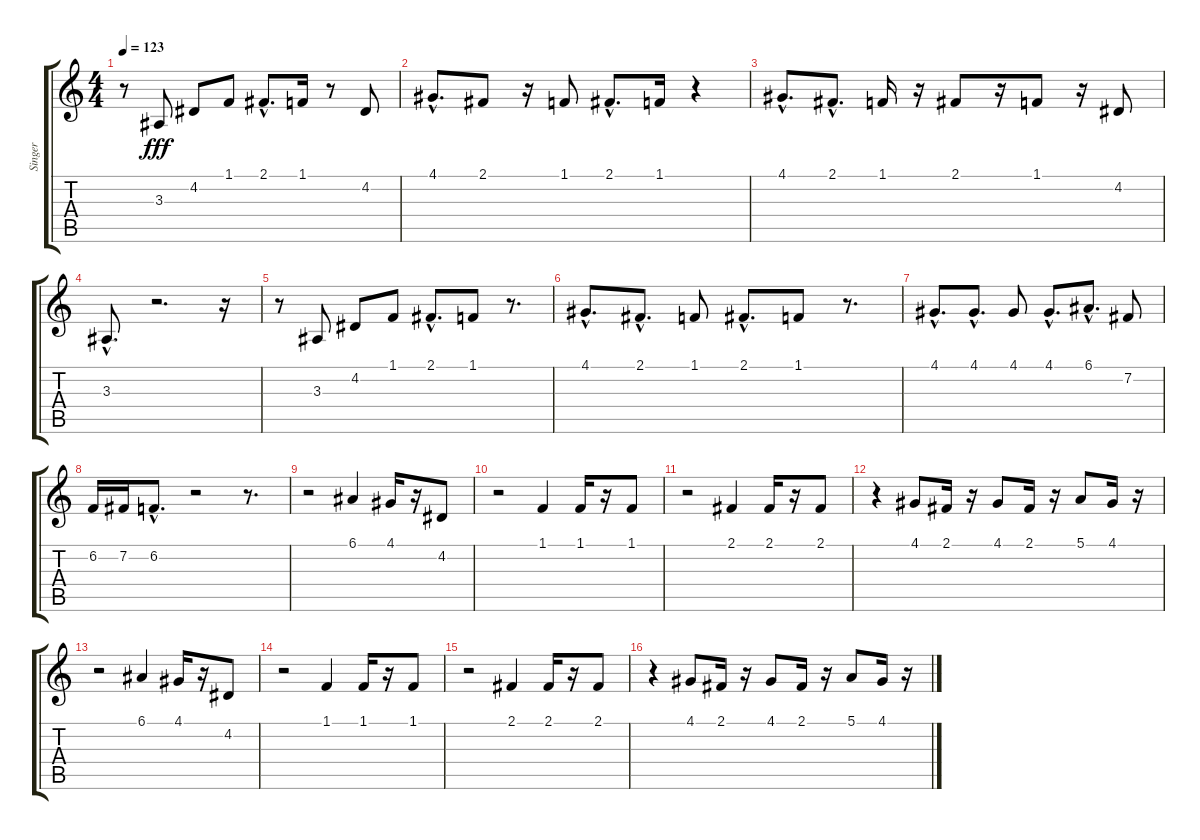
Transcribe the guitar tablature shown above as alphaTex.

\track ("Singer" "Singer") {instrument panflute}
\staff {score tabs}
\tuning (E4 B3 G3 D3 A2 E2) {hide}
\ts (4 4)
\tempo 123
\clef g2
\ks c
r.8{dy fff} 3.3.8 4.2.8 1.1.8 2.1{hac}.8{d} 1.1.16 r.8 4.2.8 |
4.1{hac}.8{d} 2.1.8 r.16 1.1.8 2.1{hac}.8{d} 1.1.16 r.4 |
4.1{hac}.8{d} 2.1{hac}.8{d} 1.1.16 r.16 2.1.8 r.16 1.1.8 r.16 4.2.8 |
3.3{hac}.8{d} r.2{d} r.16 |
r.8 3.3.8 4.2.8 1.1.8 2.1{hac}.8{d} 1.1.8 r.8{d} |
4.1{hac}.8{d} 2.1{hac}.8{d} 1.1.8 2.1{hac}.8{d} 1.1.8 r.8{d} |
4.1{hac}.8{d} 4.1{hac}.8{d} 4.1.8 4.1{hac}.8{d} 6.1{hac}.8{d} 7.2.8 |
6.2.16 7.2.16 6.2{hac}.8{d} r.2 r.8{d} |
r.2 6.1.4 4.1.16 r.16 4.2.8 |
r.2 1.1.4 1.1.16 r.16 1.1.8 |
r.2 2.1.4 2.1.16 r.16 2.1.8 |
r.4 4.1.8 2.1.16 r.16 4.1.8 2.1.16 r.16 5.1.8 4.1.16 r.16 |
r.2 6.1.4 4.1.16 r.16 4.2.8 |
r.2 1.1.4 1.1.16 r.16 1.1.8 |
r.2 2.1.4 2.1.16 r.16 2.1.8 |
r.4 4.1.8 2.1.16 r.16 4.1.8 2.1.16 r.16 5.1.8 4.1.16 r.16
